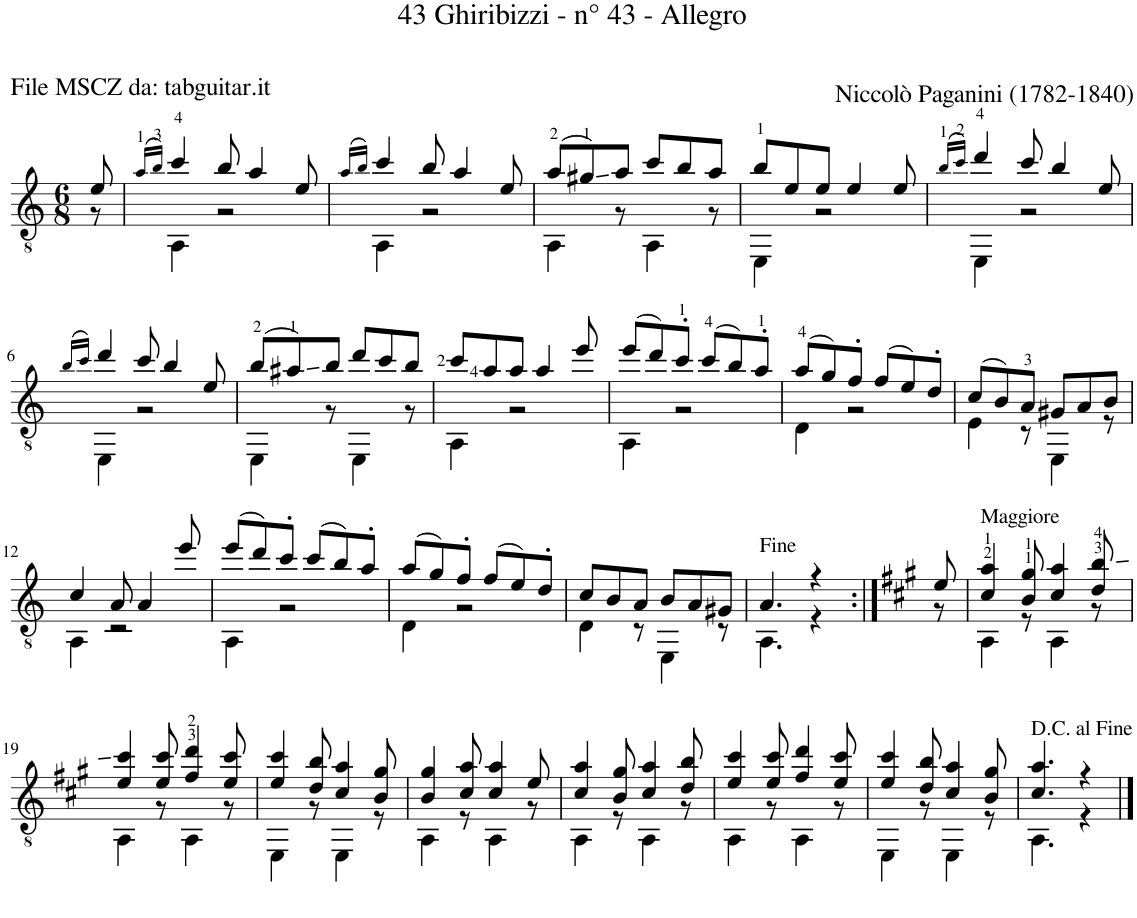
**kern
*part1
*staff1
*I"Guitar
*I'Guit.
*clefGv2
*k[]
*M6/8
=
*^
8e/	8r
=1	=1
(16qa/LL	.
16qb/JJ)	.
4cc/	4AA\
8b/	2r
4a/	.
8e/	.
=2	=2
(16qa/LL	.
16qb/JJ)	.
4cc/	4AA\
8b/	2r
4a/	.
8e/	.
=3	=3
(8a/L	4AA\
8g#X/)	.
8a/J	8r
8cc/L	4AA\
8b/	.
8a/J	8r
=4	=4
8b/L	4EE\
8e/	.
8e/J	2r
4e/	.
8e/	.
=5	=5
(16qb/LL	.
16qcc/JJ)	.
4dd/	4EE\
8cc/	2r
4b/	.
8e/	.
!!LO:LB:g=z	!!
=6	=6
(16qb/LL	.
16qcc/JJ)	.
4dd/	4EE\
8cc/	2r
4b/	.
8e/	.
=7	=7
(8b/L	4EE\
8a#X/)	.
8b/J	8r
8dd/L	4EE\
8cc/	.
8b/J	8r
=8	=8
8cc/L	4AA\
8a/	.
8a/J	2r
4a/	.
8ee/	.
=9	=9
(8ee/L	4AA\
8dd/)	.
8cc'/J	2r
(8cc/L	.
8b/)	.
8a'/J	.
=10	=10
(8a/L	4D\
8g/)	.
8f'/J	2r
(8f/L	.
8e/)	.
8d'/J	.
=11	=11
(8c/L	4E\
8B/)	.
8A/J	8r
8G#X/L	4EE\
8A/	.
8B/J	8r
!!LO:LB:g=z	!!
=12	=12
4c/	4AA\
8A/	2r
4A/	.
8ee/	.
=13	=13
(8ee/L	4AA\
8dd/)	.
8cc'/J	2r
(8cc/L	.
8b/)	.
8a'/J	.
=14	=14
(8a/L	4D\
8g/)	.
8f'/J	2r
(8f/L	.
8e/)	.
8d'/J	.
=15	=15
8c/L	4D\
8B/	.
8A/J	8r
8B/L	4EE\
8A/	.
8G#X/J	8r
=16	=16
4.A/	4.AA\
4r	4r
=17:|!	=17:|!
*k[f#c#g#]	*
8e/	8r
=18	=18
!LO:TX:a:t=Maggiore	!
4c#/ 4a/	4AA\
8B/ 8g#/	8r
4c#/ 4a/	4AA\
8d/ 8b/	8r
!!LO:LB:g=z	!!
=19	=19
4e/ 4cc#/	4AA\
8e/ 8cc#/	8r
4f#/ 4dd/	4AA\
8e/ 8cc#/	8r
=20	=20
4e/ 4cc#/	4EE\
8d/ 8b/	8r
4c#/ 4a/	4EE\
8B/ 8g#/	8r
=21	=21
4B/ 4g#/	4AA\
8c#/ 8a/	8r
4c#/ 4a/	4AA\
8e/	8r
=22	=22
4c#/ 4a/	4AA\
8B/ 8g#/	8r
4c#/ 4a/	4AA\
8d/ 8b/	8r
=23	=23
4e/ 4cc#/	4AA\
8e/ 8cc#/	8r
4f#/ 4dd/	4AA\
8e/ 8cc#/	8r
=24	=24
4e/ 4cc#/	4EE\
8d/ 8b/	8r
4c#/ 4a/	4EE\
8B/ 8g#/	8r
=25	=25
4.c#/ 4.a/	4.AA\
4r	4r
*v	*v
==
*-
